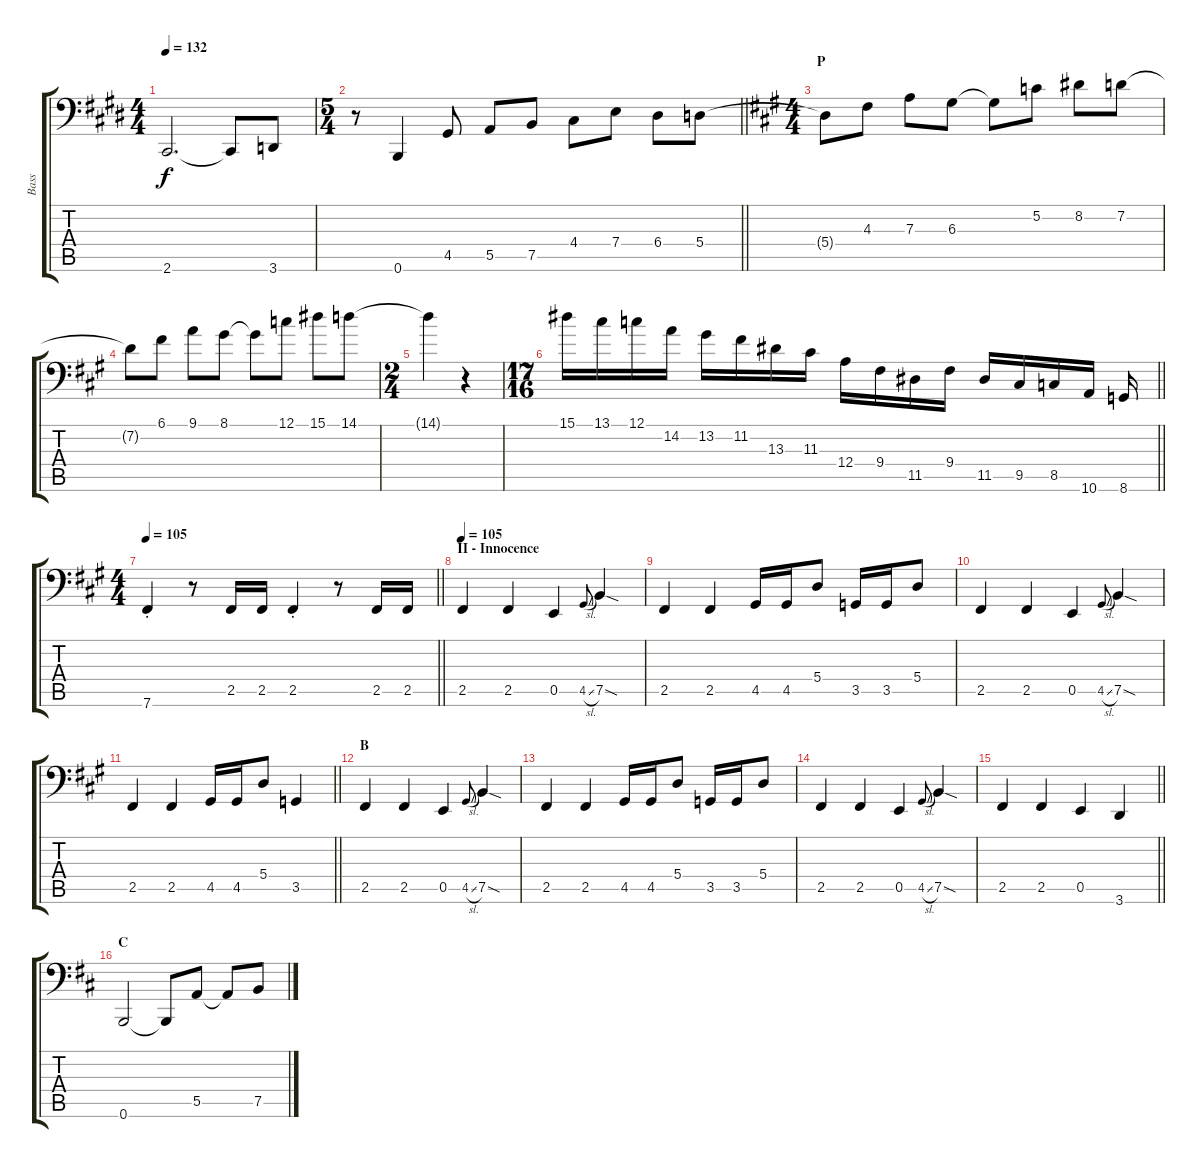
\track ("Bass" "Bass") {instrument electricbassfinger}
\staff {score tabs}
\tuning (C3 G2 D2 A1 E1 B0) {hide}
\ts (4 4)
\tempo 132
\clef f4
\ks e
2.6.2{d dy f} 2.6{t}.8 3.6.8 |
\ts (5 4)
\barLineRight lightlight
r.8 0.6.4 4.5.8 5.5.8 7.5.8 4.4.8 7.4.8 6.4.8 5.4.8 |
\ts (4 4)
\section ("" "P")
\ks f#minor
5.4{t}.8 4.3.8 7.3.8 6.3.8 6.3{t}.8 5.2.8 8.2.8 7.2.8 |
7.2{t}.8 6.1.8 9.1.8 8.1.8 8.1{t}.8 12.1.8 15.1.8 14.1.8 |
\ts (2 4)
14.1{t}.4 r.4 |
\ts (17 16)
\barLineRight lightlight
15.1.16 13.1.16 12.1.16 14.2.16 13.2.16 11.2.16 13.3.16 11.3.16 12.4.16 9.4.16 11.5.16 9.4.16 11.5.16 9.5.16 8.5.16 10.6.16 8.6.16 |
\ts (4 4)
\tempo 105
\barLineRight lightlight
7.6{st}.4 r.8 2.5.16 2.5.16 2.5{st}.4 r.8 2.5.16 2.5.16 |
\section ("" "II - Innocence")
\tempo 105
2.5.4 2.5.4 0.5.4 4.5{sl}.8{gr onbeat} 7.5{sod}.4 |
2.5.4 2.5.4 4.5.16 4.5.16 5.4.8 3.5.16 3.5.16 5.4.8 |
2.5.4 2.5.4 0.5.4 4.5{sl}.8{gr onbeat} 7.5{sod}.4 |
\barLineRight lightlight
2.5.4 2.5.4 4.5.16 4.5.16 5.4.8 3.5.4 |
\section ("" "B")
2.5.4 2.5.4 0.5.4 4.5{sl}.8{gr onbeat} 7.5{sod}.4 |
2.5.4 2.5.4 4.5.16 4.5.16 5.4.8 3.5.16 3.5.16 5.4.8 |
2.5.4 2.5.4 0.5.4 4.5{sl}.8{gr onbeat} 7.5{sod}.4 |
\barLineRight lightlight
2.5.4 2.5.4 0.5.4 3.6.4 |
\section ("" "C")
\ks bminor
0.6.2 0.6{t}.8 5.5.8 5.5{t}.8 7.5.8
